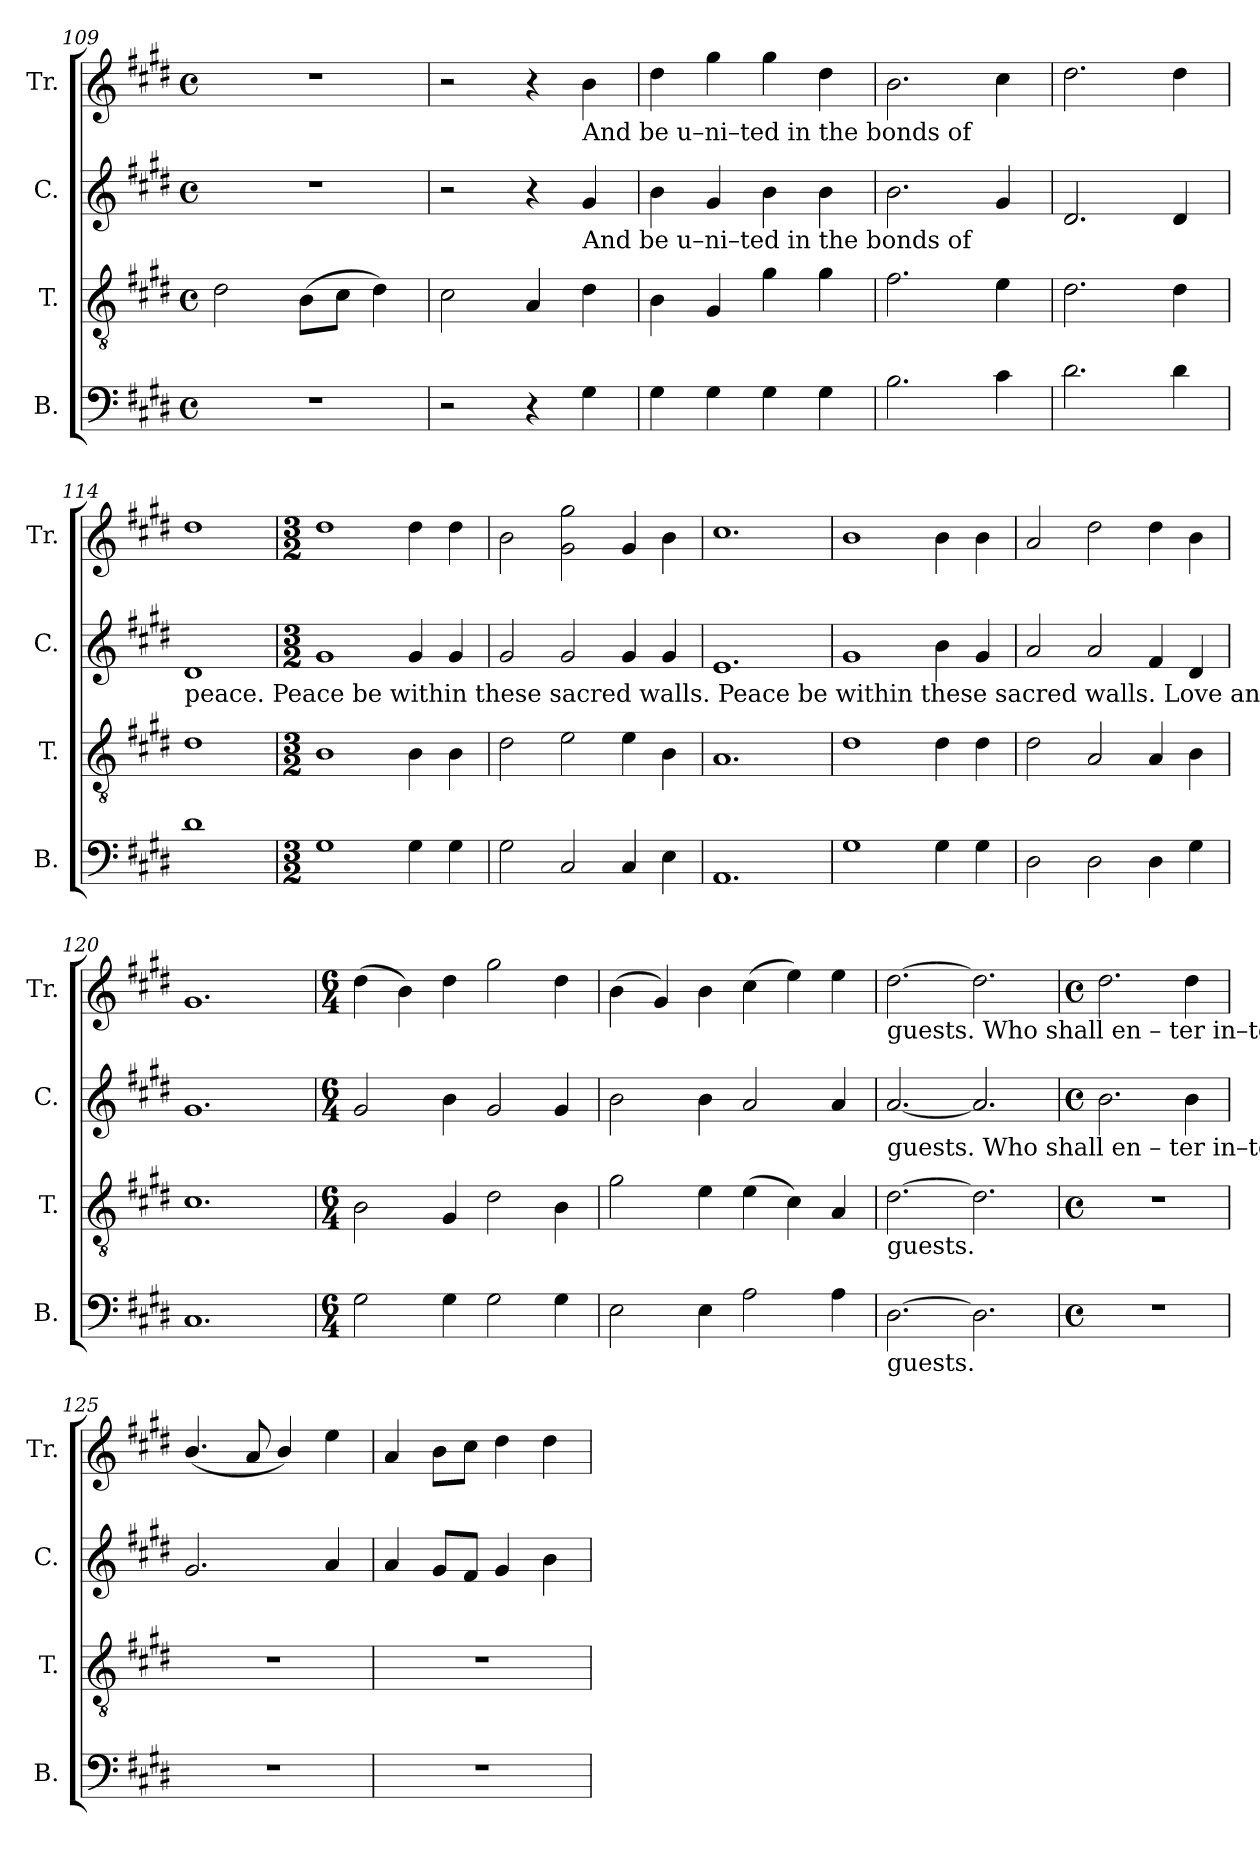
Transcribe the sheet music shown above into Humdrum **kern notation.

**kern	**kern	**kern	**kern
*part4	*part3	*part2	*part1
*staff4	*staff3	*staff2	*staff1
*I"B.	*I"T.	*I"C.	*I"Tr.
*I'B.	*I'T.	*I'C.	*I'Tr.
*clefF4	*clefGv2	*clefG2	*clefG2
*k[f#c#g#d#]	*k[f#c#g#d#]	*k[f#c#g#d#]	*k[f#c#g#d#]
*M4/4	*M4/4	*M4/4	*M4/4
*met(c)	*met(c)	*met(c)	*met(c)
=109	=109	=109	=109
1r	2d#\	1r	1r
.	(8B\L	.	.
.	8c#\J	.	.
.	4d#\)	.	.
=110	=110	=110	=110
2r	2c#\	2r	2r
4r	4A/	4r	4r
!	!	!	!LO:TX:b:t=And be  u–ni–ted   in    the  bonds of
!	!	!LO:TX:b:t=And  be  u–ni–ted  in     the  bonds of	!
4G#\	4d#\	4g#/	4b\
=111	=111	=111	=111
4G#\	4B\	4b\	4dd#\
4G#\	4G#/	4g#/	4gg#\
4G#\	4g#\	4b\	4gg#\
4G#\	4g#\	4b\	4dd#\
=112	=112	=112	=112
2.B\	2.f#\	2.b\	2.b\
4c#\	4e\	4g#/	4cc#\
=113	=113	=113	=113
2.d#\	2.d#\	2.d#/	2.dd#\
4d#\	4d#\	4d#/	4dd#\
!!LO:PB:g=z
=114	=114	=114	=114
!	!	!LO:TX:b:t=peace.        Peace be within these sacred walls.        Peace be within these sacred walls.            Love and friendship  be    the   con – stant	!
1d#	1d#	1d#	1dd#
=115	=115	=115	=115
*M3/2	*M3/2	*M3/2	*M3/2
1G#	1B	1g#	1dd#
4G#\	4B\	4g#/	4dd#\
4G#\	4B\	4g#/	4dd#\
=116	=116	=116	=116
2G#\	2d#\	2g#/	2b\
2C#/	2e\	2g#/	2g#\ 2gg#\
4C#/	4e\	4g#/	4g#/
4E\	4B\	4g#/	4b\
=117	=117	=117	=117
1.AA	1.A	1.e	1.cc#
=118	=118	=118	=118
1G#	1d#	1g#	1b
4G#\	4d#\	4b\	4b\
4G#\	4d#\	4g#/	4b\
=119	=119	=119	=119
2D#\	2d#\	2a/	2a/
2D#\	2A/	2a/	2dd#\
4D#\	4A/	4f#/	4dd#\
4G#\	4B\	4d#/	4b\
=120	=120	=120	=120
1.C#	1.c#	1.g#	1.g#
=121	=121	=121	=121
*M6/4	*M6/4	*M6/4	*M6/4
2G#\	2B\	2g#/	(4dd#\
.	.	.	4b\)
4G#\	4G#/	4b\	4dd#\
2G#\	2d#\	2g#/	2gg#\
4G#\	4B\	4g#/	4dd#\
=122	=122	=122	=122
2E\	2g#\	2b\	(4b\
.	.	.	4g#/)
4E\	4e\	4b\	4b\
2A\	(4e\	2a/	(4cc#\
.	4c#\)	.	4ee\)
4A\	4A/	4a/	4ee\
!!LO:LB:g=z
=123	=123	=123	=123
!	!	!	!LO:TX:b:t=guests.            Who  shall  en      –      ter     in–to   the  con-gre-ga-tion of     the  Lord?
!	!	!LO:TX:b:t=guests.            Who  shall  en      –      ter     in–to   the  con-gre-ga-tion of     the  Lord?	!
!	!LO:TX:b:t=guests.	!	!
!LO:TX:b:t=guests.	!	!	!
[2.D#\	[2.d#\	[2.a/	[2.dd#\
2.D#\]	2.d#\]	2.a/]	2.dd#\]
=124	=124	=124	=124
*M4/4	*M4/4	*M4/4	*M4/4
*met(c)	*met(c)	*met(c)	*met(c)
1r	1r	2.b\	2.dd#\
.	.	4b\	4dd#\
=125	=125	=125	=125
1r	1r	2.g#/	(4.b/
.	.	.	8a/
.	.	.	4b/)
.	.	4a/	4ee\
=126	=126	=126	=126
1r	1r	4a/	4a/
.	.	8g#/L	8b\L
.	.	8f#/J	8cc#\J
.	.	4g#/	4dd#\
.	.	4b\	4dd#\
=	=	=	=
*-	*-	*-	*-
